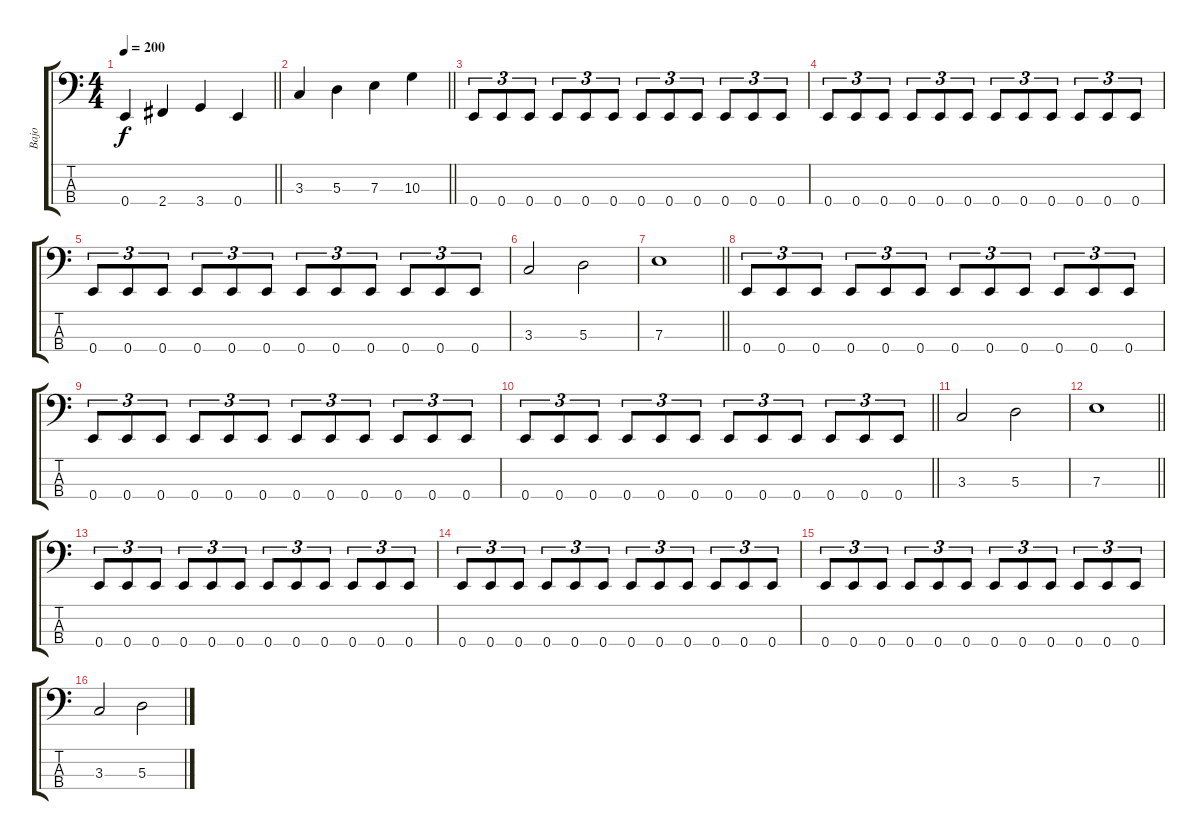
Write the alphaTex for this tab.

\track ("Bajo" "Bajo") {instrument electricbassfinger}
\staff {score tabs}
\tuning (G2 D2 A1 E1) {hide}
\ts (4 4)
\tempo 200
\clef f4
\barLineRight lightlight
\ks c
0.4.4{dy f} 2.4.4 3.4.4 0.4.4 |
\barLineRight lightlight
3.3.4 5.3.4 7.3.4 10.3.4 |
\section ("" "")
0.4.8{tu (3 2)} 0.4.8{tu (3 2)} 0.4.8{tu (3 2)} 0.4.8{tu (3 2)} 0.4.8{tu (3 2)} 0.4.8{tu (3 2)} 0.4.8{tu (3 2)} 0.4.8{tu (3 2)} 0.4.8{tu (3 2)} 0.4.8{tu (3 2)} 0.4.8{tu (3 2)} 0.4.8{tu (3 2)} |
0.4.8{tu (3 2)} 0.4.8{tu (3 2)} 0.4.8{tu (3 2)} 0.4.8{tu (3 2)} 0.4.8{tu (3 2)} 0.4.8{tu (3 2)} 0.4.8{tu (3 2)} 0.4.8{tu (3 2)} 0.4.8{tu (3 2)} 0.4.8{tu (3 2)} 0.4.8{tu (3 2)} 0.4.8{tu (3 2)} |
0.4.8{tu (3 2)} 0.4.8{tu (3 2)} 0.4.8{tu (3 2)} 0.4.8{tu (3 2)} 0.4.8{tu (3 2)} 0.4.8{tu (3 2)} 0.4.8{tu (3 2)} 0.4.8{tu (3 2)} 0.4.8{tu (3 2)} 0.4.8{tu (3 2)} 0.4.8{tu (3 2)} 0.4.8{tu (3 2)} |
3.3.2 5.3.2 |
\barLineRight lightlight
7.3.1 |
0.4.8{tu (3 2)} 0.4.8{tu (3 2)} 0.4.8{tu (3 2)} 0.4.8{tu (3 2)} 0.4.8{tu (3 2)} 0.4.8{tu (3 2)} 0.4.8{tu (3 2)} 0.4.8{tu (3 2)} 0.4.8{tu (3 2)} 0.4.8{tu (3 2)} 0.4.8{tu (3 2)} 0.4.8{tu (3 2)} |
0.4.8{tu (3 2)} 0.4.8{tu (3 2)} 0.4.8{tu (3 2)} 0.4.8{tu (3 2)} 0.4.8{tu (3 2)} 0.4.8{tu (3 2)} 0.4.8{tu (3 2)} 0.4.8{tu (3 2)} 0.4.8{tu (3 2)} 0.4.8{tu (3 2)} 0.4.8{tu (3 2)} 0.4.8{tu (3 2)} |
\barLineRight lightlight
0.4.8{tu (3 2)} 0.4.8{tu (3 2)} 0.4.8{tu (3 2)} 0.4.8{tu (3 2)} 0.4.8{tu (3 2)} 0.4.8{tu (3 2)} 0.4.8{tu (3 2)} 0.4.8{tu (3 2)} 0.4.8{tu (3 2)} 0.4.8{tu (3 2)} 0.4.8{tu (3 2)} 0.4.8{tu (3 2)} |
3.3.2 5.3.2 |
\barLineRight lightlight
7.3.1 |
0.4.8{tu (3 2)} 0.4.8{tu (3 2)} 0.4.8{tu (3 2)} 0.4.8{tu (3 2)} 0.4.8{tu (3 2)} 0.4.8{tu (3 2)} 0.4.8{tu (3 2)} 0.4.8{tu (3 2)} 0.4.8{tu (3 2)} 0.4.8{tu (3 2)} 0.4.8{tu (3 2)} 0.4.8{tu (3 2)} |
0.4.8{tu (3 2)} 0.4.8{tu (3 2)} 0.4.8{tu (3 2)} 0.4.8{tu (3 2)} 0.4.8{tu (3 2)} 0.4.8{tu (3 2)} 0.4.8{tu (3 2)} 0.4.8{tu (3 2)} 0.4.8{tu (3 2)} 0.4.8{tu (3 2)} 0.4.8{tu (3 2)} 0.4.8{tu (3 2)} |
0.4.8{tu (3 2)} 0.4.8{tu (3 2)} 0.4.8{tu (3 2)} 0.4.8{tu (3 2)} 0.4.8{tu (3 2)} 0.4.8{tu (3 2)} 0.4.8{tu (3 2)} 0.4.8{tu (3 2)} 0.4.8{tu (3 2)} 0.4.8{tu (3 2)} 0.4.8{tu (3 2)} 0.4.8{tu (3 2)} |
3.3.2 5.3.2
